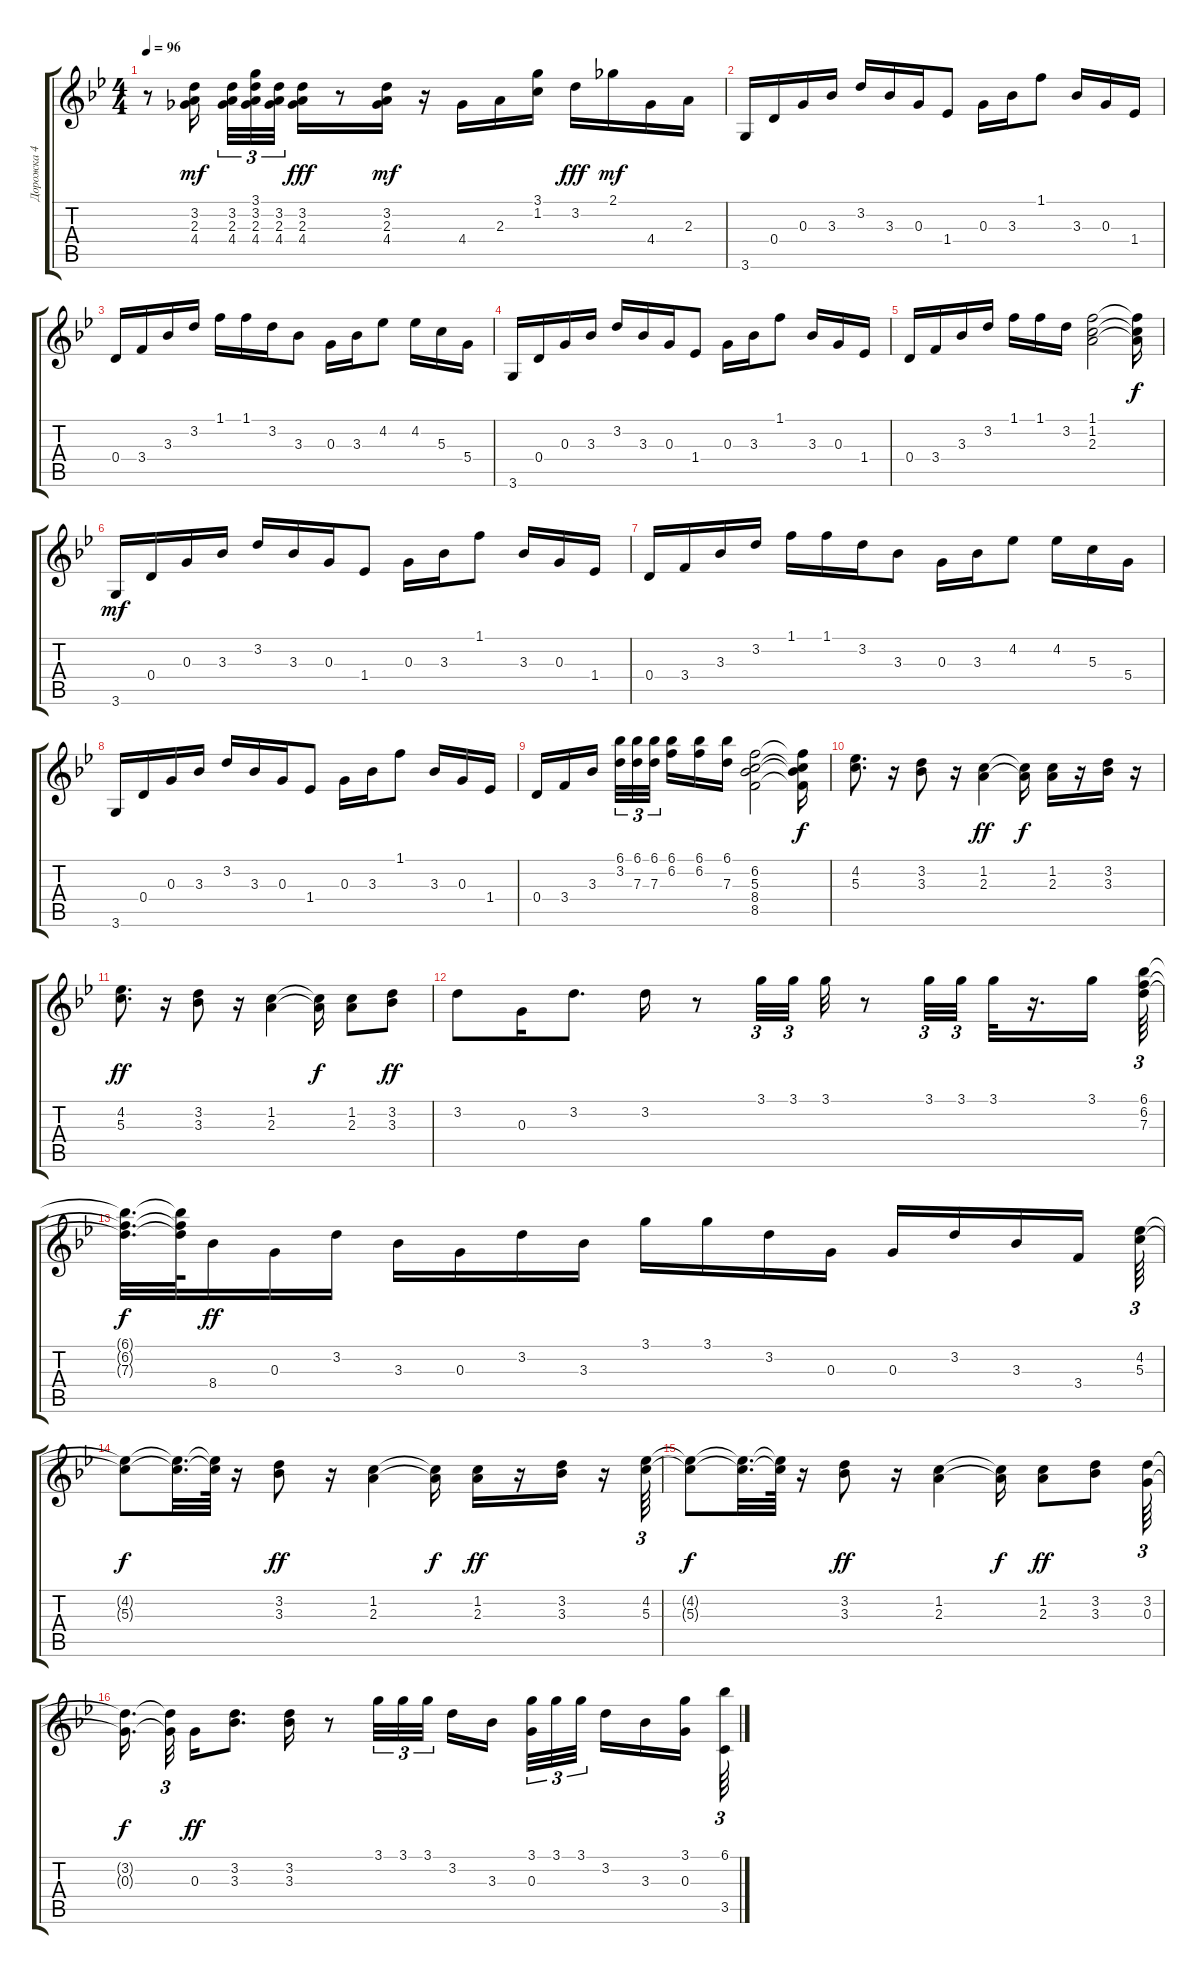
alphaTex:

\track ("Дорожка 4" "Дорожка 4") {instrument electricguitarjazz}
\staff {score tabs}
\tuning (E4 B3 G3 D3 A2 E2) {hide}
\ts (4 4)
\tempo 96
\clef g2
\ks bb
r.8{dy fff} (3.2 2.3 4.4).16{dy mf beam splitsecondary} (3.2 2.3 4.4).32{tu (3 2)} (3.1 3.2 2.3 4.4).32{tu (3 2)} (3.2 2.3 4.4).32{tu (3 2)} (3.2 2.3 4.4).16{dy fff} r.8 (3.2 2.3 4.4).16{dy mf} r.16 4.4.16 2.3.16 (3.1 1.2).16 3.2.16{dy fff} 2.1.16{dy mf} 4.4.16 2.3.16 |
3.6.16 0.4.16 0.3.16 3.3.16 3.2.16 3.3.16 0.3.16 1.4.8 0.3.16 3.3.16 1.1.8 3.3.16 0.3.16 1.4.16 |
0.4.16 3.4.16 3.3.16 3.2.16 1.1.16 1.1.16 3.2.16 3.3.8 0.3.16 3.3.16 4.2.8 4.2.16 5.3.16 5.4.16 |
3.6.16 0.4.16 0.3.16 3.3.16 3.2.16 3.3.16 0.3.16 1.4.8 0.3.16 3.3.16 1.1.8 3.3.16 0.3.16 1.4.16 |
0.4.16 3.4.16 3.3.16 3.2.16 1.1.16 1.1.16 3.2.16 (1.1 1.2 2.3).2 (1.1{t} 1.2{t} 2.3{t}).16{dy f} |
3.6.16{dy mf} 0.4.16 0.3.16 3.3.16 3.2.16 3.3.16 0.3.16 1.4.8 0.3.16 3.3.16 1.1.8 3.3.16 0.3.16 1.4.16 |
0.4.16 3.4.16 3.3.16 3.2.16 1.1.16 1.1.16 3.2.16 3.3.8 0.3.16 3.3.16 4.2.8 4.2.16 5.3.16 5.4.16 |
3.6.16 0.4.16 0.3.16 3.3.16 3.2.16 3.3.16 0.3.16 1.4.8 0.3.16 3.3.16 1.1.8 3.3.16 0.3.16 1.4.16 |
0.4.16 3.4.16 3.3.16{beam splitsecondary} (6.1 3.2).32{tu (3 2)} (6.1 7.3).32{tu (3 2)} (6.1 7.3).32{tu (3 2)} (6.1 6.2).16 (6.1 6.2).16 (6.1 7.3).16 (6.2 5.3 8.4 8.5).2 (6.2{t} 5.3{t} 8.4{t} 8.5{t}).16{dy f} |
(4.2 5.3).8{d} r.16 (3.2 3.3).8 r.16 (1.2 2.3).4{dy ff} (1.2{t} 2.3{t}).16{dy f} (1.2 2.3).16 r.16 (3.2 3.3).16 r.16 |
(4.2 5.3).8{d dy ff} r.16 (3.2 3.3).8 r.16 (1.2 2.3).4 (1.2{t} 2.3{t}).16{dy f} (1.2 2.3).8 (3.2 3.3).8{dy ff} |
3.2.8 0.3.16 3.2.8{d} 3.2.16 r.8 3.1.32{tu (3 2)} 3.1.32{tu (3 2) beam splitsecondary} 3.1.32 r.8 3.1.32{tu (3 2)} 3.1.32{tu (3 2) beam splitsecondary} 3.1.32 r.16{d} 3.1.16 (6.1 6.2 7.3).64{tu (3 2)} |
(6.1{t} 6.2{t} 7.3{t}).32{d dy f} (6.1{t} 6.2{t} 7.3{t}).64 8.4.16{dy ff} 0.3.16 3.2.16 3.3.16 0.3.16 3.2.16 3.3.16 3.1.16 3.1.16 3.2.16 0.3.16 0.3.16 3.2.16 3.3.16 3.4.16 (4.2 5.3).64{tu (3 2)} |
(4.2{t} 5.3{t}).8{dy f} (4.2{t} 5.3{t}).32{d} (4.2{t} 5.3{t}).64 r.16 (3.2 3.3).8{dy ff} r.16 (1.2 2.3).4 (1.2{t} 2.3{t}).16{dy f} (1.2 2.3).16{dy ff} r.16 (3.2 3.3).16 r.16 (4.2 5.3).64{tu (3 2)} |
(4.2{t} 5.3{t}).8{dy f} (4.2{t} 5.3{t}).32{d} (4.2{t} 5.3{t}).64 r.16 (3.2 3.3).8{dy ff} r.16 (1.2 2.3).4 (1.2{t} 2.3{t}).16{dy f} (1.2 2.3).8{dy ff} (3.2 3.3).8 (3.2 0.3).64{tu (3 2)} |
(3.2{t} 0.3{t}).16{d dy f beam splitsecondary} (3.2{t} 0.3{t}).32{tu (3 2) beam splitsecondary} 0.3.16{dy ff} (3.2 3.3).8{d} (3.2 3.3).16 r.8 3.1.32{tu (3 2)} 3.1.32{tu (3 2)} 3.1.32{tu (3 2) beam splitsecondary} 3.2.16 3.3.16{beam splitsecondary} (3.1 0.3).32{tu (3 2)} 3.1.32{tu (3 2)} 3.1.32{tu (3 2) beam splitsecondary} 3.2.16 3.3.16 (3.1 0.3).16{beam splitsecondary} (6.1 3.5).64{tu (3 2)}
